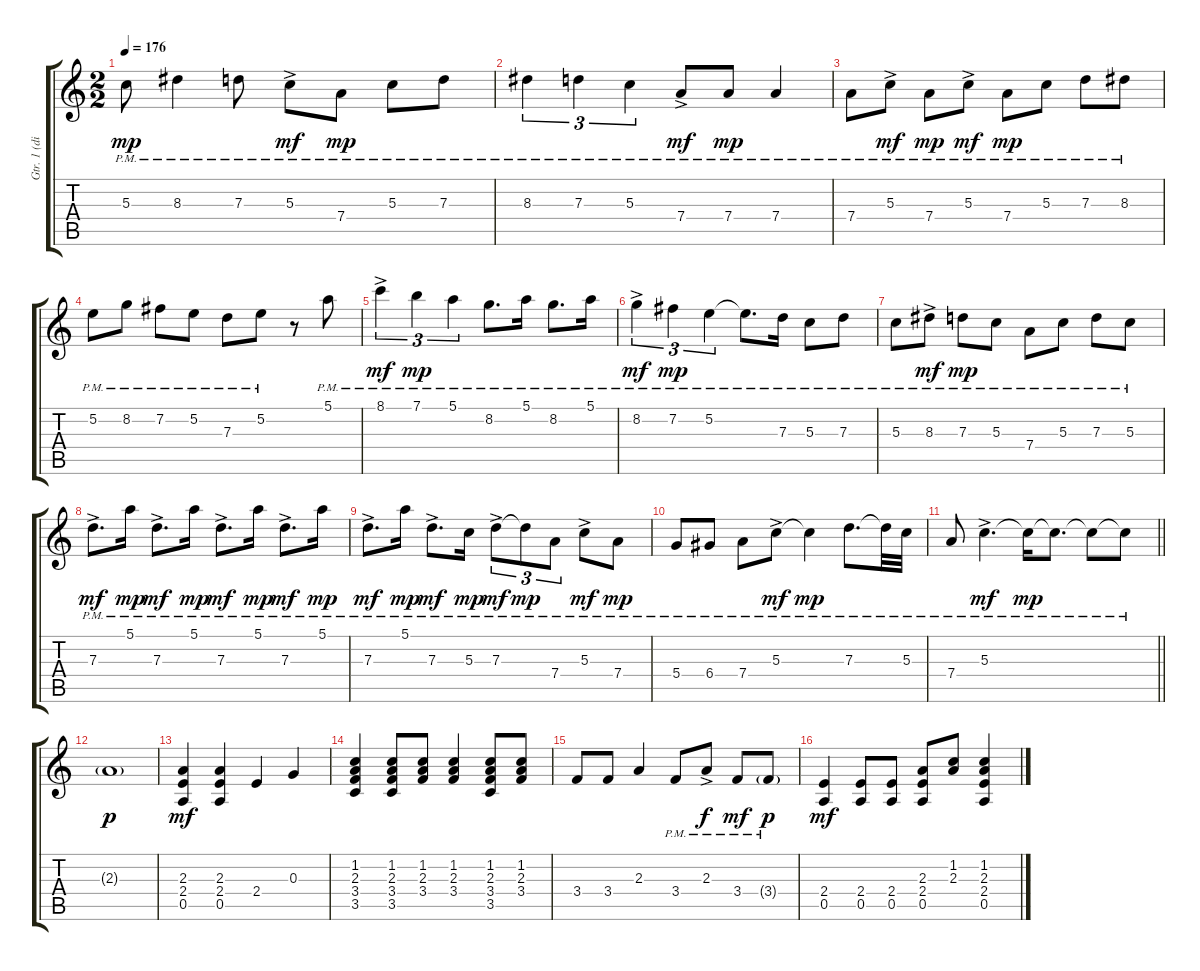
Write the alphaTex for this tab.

\track ("Gtr. 1 (dist. elec)" "Gtr. 1 (di") {instrument distortionguitar}
\staff {score tabs}
\tuning (E4 B3 G3 D3 A2 E2) {hide}
\ts (2 2)
\tempo 176
\clef g2
\ks c
5.3{pm}.8{dy mp} 8.3{pm}.4 7.3{pm}.8 5.3{ac pm}.8{dy mf} 7.4{pm}.8{dy mp} 5.3{pm}.8 7.3{pm}.8 |
8.3{pm}.4{tu (3 2)} 7.3{pm}.4{tu (3 2)} 5.3{pm}.4{tu (3 2)} 7.4{ac pm}.8{dy mf} 7.4{pm}.8{dy mp} 7.4{pm}.4 |
7.4{pm}.8 5.3{ac pm}.8{dy mf} 7.4{pm}.8{dy mp} 5.3{ac pm}.8{dy mf} 7.4{pm}.8{dy mp} 5.3{pm}.8 7.3{pm}.8 8.3{pm}.8 |
5.2{pm}.8 8.2{pm}.8 7.2{pm}.8 5.2{pm}.8 7.3{pm}.8 5.2{pm}.8 r.8 5.1{pm}.8 |
8.1{ac pm}.4{tu (3 2) dy mf} 7.1{pm}.4{tu (3 2) dy mp} 5.1{pm}.4{tu (3 2)} 8.2{pm}.8{d} 5.1{pm}.16 8.2{pm}.8{d} 5.1{pm}.16 |
8.2{ac pm}.4{tu (3 2) dy mf} 7.2{pm}.4{tu (3 2) dy mp} 5.2{pm}.4{tu (3 2)} 5.2{pm t}.8{d} 7.3{pm}.16 5.3{pm}.8 7.3{pm}.8 |
5.3{pm}.8 8.3{ac pm}.8{dy mf} 7.3{pm}.8{dy mp} 5.3{pm}.8 7.4{pm}.8 5.3{pm}.8 7.3{pm}.8 5.3{pm}.8 |
7.3{ac pm}.8{d dy mf} 5.1{pm}.16{dy mp} 7.3{ac pm}.8{d dy mf} 5.1{pm}.16{dy mp} 7.3{ac pm}.8{d dy mf} 5.1{pm}.16{dy mp} 7.3{ac pm}.8{d dy mf} 5.1{pm}.16{dy mp} |
7.3{ac pm}.8{d dy mf} 5.1{pm}.16{dy mp} 7.3{ac pm}.8{d dy mf} 5.3{pm}.16{dy mp} 7.3{ac pm}.8{tu (3 2) dy mf} 7.3{pm t}.8{tu (3 2) dy mp} 7.4{pm}.8{tu (3 2)} 5.3{ac pm}.8{dy mf} 7.4{pm}.8{dy mp} |
5.4{pm}.8 6.4{pm}.8 7.4{pm}.8 5.3{ac pm}.8{dy mf} 5.3{pm t}.4{dy mp} 7.3{pm}.8{d} 7.3{pm t}.32 5.3{pm}.32 |
\barLineRight lightlight
7.4{pm}.8 5.3{ac pm}.4{d dy mf} 5.3{pm t}.16{dy mp} 5.3{pm t}.8{d} 5.3{pm t}.8 5.3{pm t}.8 |
2.3{g}.1{dy p} |
(2.3 2.4 0.5).4{dy mf} (2.3 2.4 0.5).4 2.4.4 0.3.4 |
(1.2 2.3 3.4 3.5).4 (1.2 2.3 3.4 3.5).8 (1.2 2.3 3.4).8 (1.2 2.3 3.4).4 (1.2 2.3 3.4 3.5).8 (1.2 2.3 3.4).8 |
3.4.8 3.4.8 2.3.4 3.4{pm}.8 2.3{ac pm}.8{dy f} 3.4{pm}.8{dy mf} 3.4{g pm}.8{dy p} |
(2.4 0.5).4{dy mf} (2.4 0.5).8 (2.4 0.5).8 (2.3 2.4 0.5).8 (1.2 2.3).8 (1.2 2.3 2.4 0.5).4
